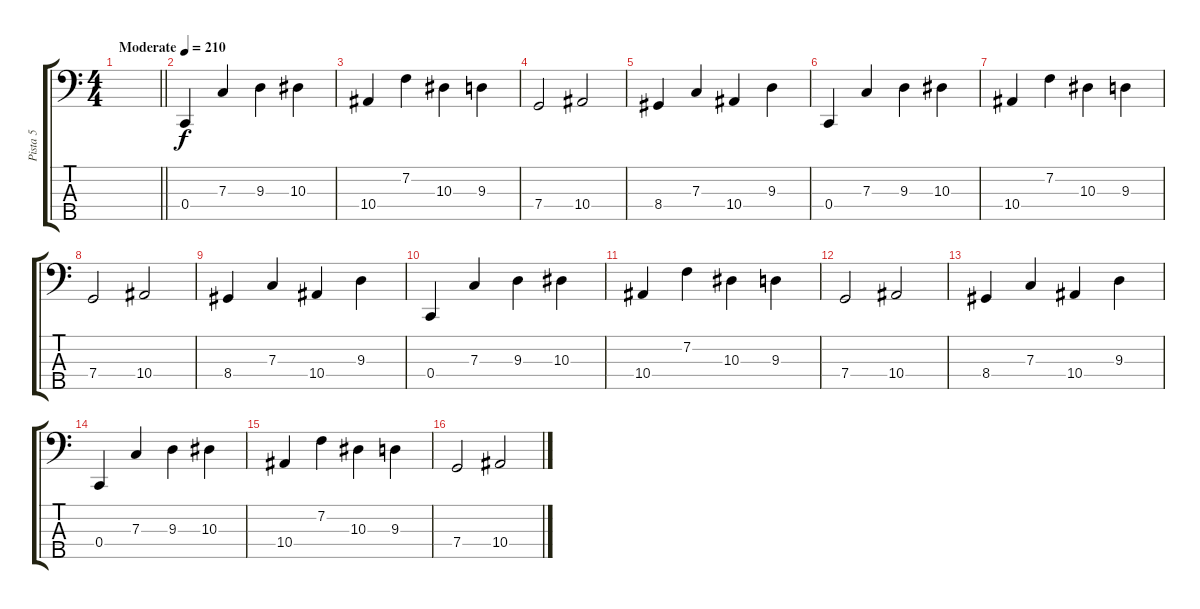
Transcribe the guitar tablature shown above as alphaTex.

\track ("Pista 5" "Pista 5") {instrument electricbasspick}
\staff {score tabs}
\tuning (Eb2 Bb1 F1 C1 G0) {hide}
\ts (4 4)
\tempo (210 "Moderate")
\clef f4
\barLineRight lightlight
\ks c
|
0.4.4 7.3.4 9.3.4 10.3.4 |
10.4.4 7.2.4 10.3.4 9.3.4 |
7.4.2 10.4.2 |
8.4.4 7.3.4 10.4.4 9.3.4 |
0.4.4 7.3.4 9.3.4 10.3.4 |
10.4.4 7.2.4 10.3.4 9.3.4 |
7.4.2 10.4.2 |
8.4.4 7.3.4 10.4.4 9.3.4 |
0.4.4 7.3.4 9.3.4 10.3.4 |
10.4.4 7.2.4 10.3.4 9.3.4 |
7.4.2 10.4.2 |
8.4.4 7.3.4 10.4.4 9.3.4 |
0.4.4 7.3.4 9.3.4 10.3.4 |
10.4.4 7.2.4 10.3.4 9.3.4 |
7.4.2 10.4.2
